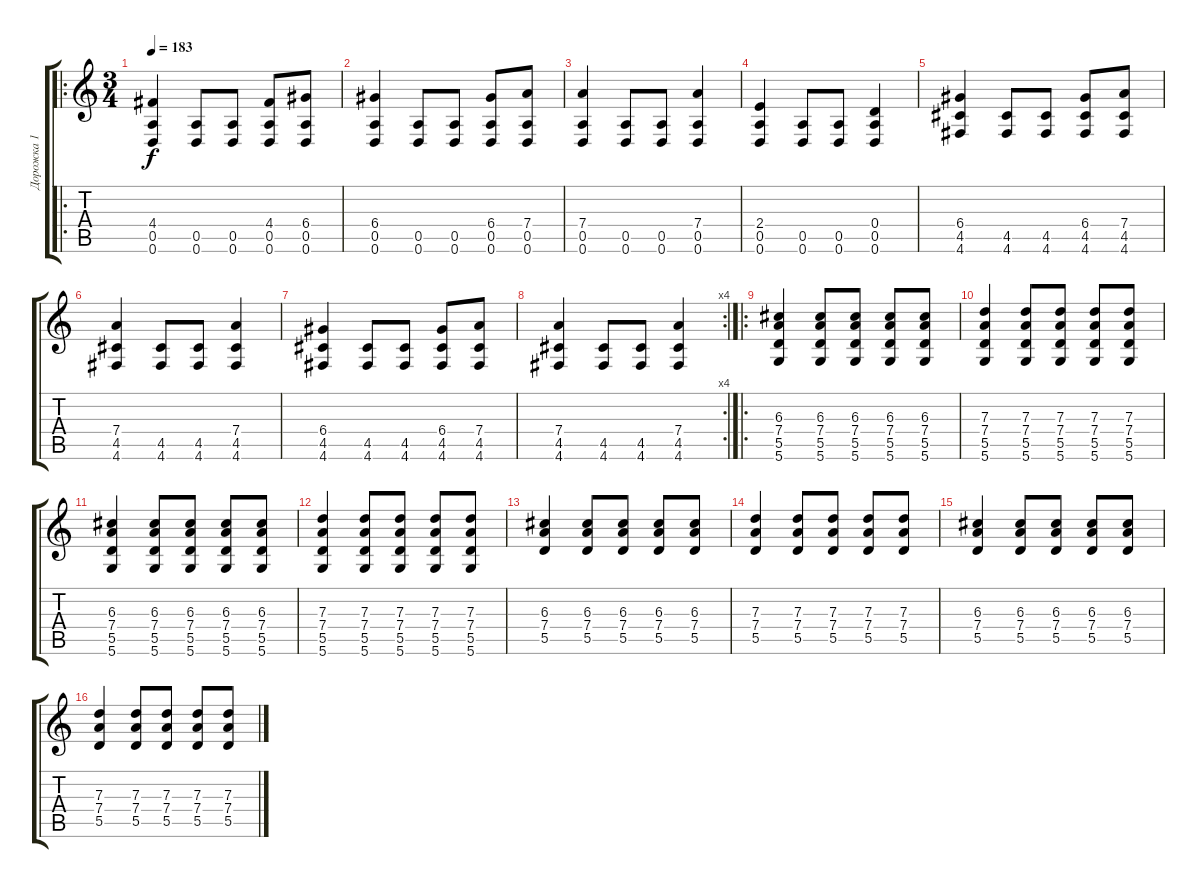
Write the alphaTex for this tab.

\track ("Дорожка 1" "Дорожка 1") {instrument acousticguitarsteel}
\staff {score tabs}
\tuning (E4 B3 G3 D3 A2 D2) {hide}
\ro
\ts (3 4)
\tempo 183
\clef g2
\ks c
(4.4 0.5 0.6).4{dy f} (0.5 0.6).8 (0.5 0.6).8 (4.4 0.5 0.6).8 (6.4 0.5 0.6).8 |
(6.4 0.5 0.6).4 (0.5 0.6).8 (0.5 0.6).8 (6.4 0.5 0.6).8 (7.4 0.5 0.6).8 |
(7.4 0.5 0.6).4 (0.5 0.6).8 (0.5 0.6).8 (7.4 0.5 0.6).4 |
(2.4 0.5 0.6).4 (0.5 0.6).8 (0.5 0.6).8 (0.4 0.5 0.6).4 |
(6.4 4.5 4.6).4 (4.5 4.6).8 (4.5 4.6).8 (6.4 4.5 4.6).8 (7.4 4.5 4.6).8 |
(7.4 4.5 4.6).4 (4.5 4.6).8 (4.5 4.6).8 (7.4 4.5 4.6).4 |
(6.4 4.5 4.6).4 (4.5 4.6).8 (4.5 4.6).8 (6.4 4.5 4.6).8 (7.4 4.5 4.6).8 |
\rc 4
(7.4 4.5 4.6).4 (4.5 4.6).8 (4.5 4.6).8 (7.4 4.5 4.6).4 |
\ro
(6.3 7.4 5.5 5.6).4 (6.3 7.4 5.5 5.6).8 (6.3 7.4 5.5 5.6).8 (6.3 7.4 5.5 5.6).8 (6.3 7.4 5.5 5.6).8 |
(7.3 7.4 5.5 5.6).4 (7.3 7.4 5.5 5.6).8 (7.3 7.4 5.5 5.6).8 (7.3 7.4 5.5 5.6).8 (7.3 7.4 5.5 5.6).8 |
(6.3 7.4 5.5 5.6).4 (6.3 7.4 5.5 5.6).8 (6.3 7.4 5.5 5.6).8 (6.3 7.4 5.5 5.6).8 (6.3 7.4 5.5 5.6).8 |
(7.3 7.4 5.5 5.6).4 (7.3 7.4 5.5 5.6).8 (7.3 7.4 5.5 5.6).8 (7.3 7.4 5.5 5.6).8 (7.3 7.4 5.5 5.6).8 |
(6.3 7.4 5.5).4 (6.3 7.4 5.5).8 (6.3 7.4 5.5).8 (6.3 7.4 5.5).8 (6.3 7.4 5.5).8 |
(7.3 7.4 5.5).4 (7.3 7.4 5.5).8 (7.3 7.4 5.5).8 (7.3 7.4 5.5).8 (7.3 7.4 5.5).8 |
(6.3 7.4 5.5).4 (6.3 7.4 5.5).8 (6.3 7.4 5.5).8 (6.3 7.4 5.5).8 (6.3 7.4 5.5).8 |
(7.3 7.4 5.5).4 (7.3 7.4 5.5).8 (7.3 7.4 5.5).8 (7.3 7.4 5.5).8 (7.3 7.4 5.5).8
